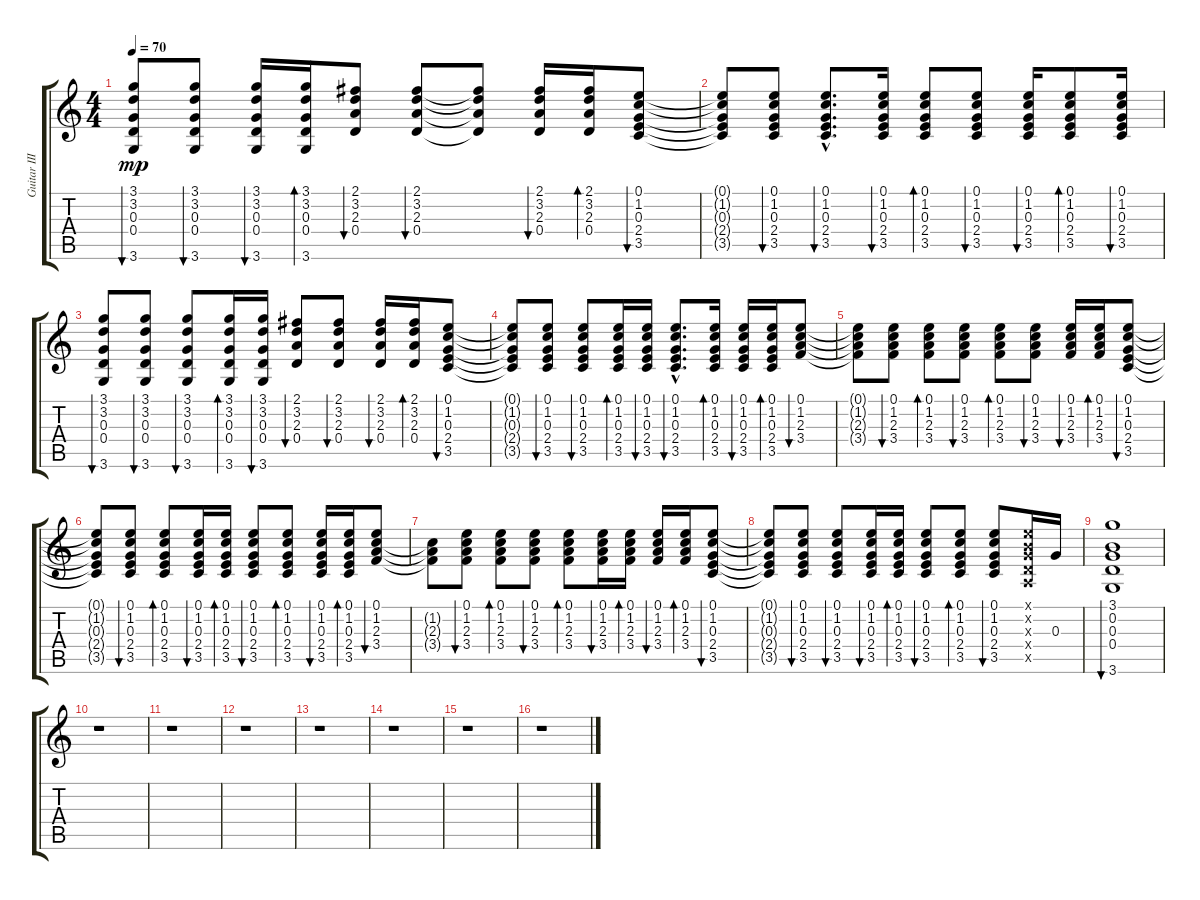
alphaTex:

\track ("Guitar III (clean)" "Guitar III") {instrument electricguitarjazz}
\staff {score tabs}
\tuning (E4 B3 G3 D3 A2 E2) {hide}
\ts (4 4)
\tempo 70
\clef g2
\ks c
(3.1 3.2 0.3 0.4 3.6).8{bu 30 dy mp} (3.1 3.2 0.3 0.4 3.6).8{bu 30} (3.1 3.2 0.3 0.4 3.6).16{bu 30} (3.1 3.2 0.3 0.4 3.6).16{bd 30} (2.1 3.2 2.3 0.4).8{bu 30} (2.1 3.2 2.3 0.4).8{bu 30} (2.1{t} 3.2{t} 2.3{t} 0.4{t}).8 (2.1 3.2 2.3 0.4).16{bu 30} (2.1 3.2 2.3 0.4).16{bd 30} (0.1 1.2 0.3 2.4 3.5).8{bu 30} |
(0.1{t} 1.2{t} 0.3{t} 2.4{t} 3.5{t}).8 (0.1 1.2 0.3 2.4 3.5).8{bu 30} (0.1{hac} 1.2{hac} 0.3{hac} 2.4{hac} 3.5{hac}).8{d bu 30} (0.1 1.2 0.3 2.4 3.5).16{bu 30} (0.1 1.2 0.3 2.4 3.5).8{bd 30} (0.1 1.2 0.3 2.4 3.5).8{bu 30} (0.1 1.2 0.3 2.4 3.5).16{bu 30} (0.1 1.2 0.3 2.4 3.5).8{bd 30} (0.1 1.2 0.3 2.4 3.5).16{bu 30} |
(3.1 3.2 0.3 0.4 3.6).8{bu 30} (3.1 3.2 0.3 0.4 3.6).8{bu 30} (3.1 3.2 0.3 0.4 3.6).8{bu 30} (3.1 3.2 0.3 0.4 3.6).16{bd 30} (3.1 3.2 0.3 0.4 3.6).16{bu 30} (2.1 3.2 2.3 0.4).8{bu 30} (2.1 3.2 2.3 0.4).8{bu 30} (2.1 3.2 2.3 0.4).16{bu 30} (2.1 3.2 2.3 0.4).16{bd 30} (0.1 1.2 0.3 2.4 3.5).8{bu 30} |
(0.1{t} 1.2{t} 0.3{t} 2.4{t} 3.5{t}).8 (0.1 1.2 0.3 2.4 3.5).8{bu 30} (0.1 1.2 0.3 2.4 3.5).8{bu 30} (0.1 1.2 0.3 2.4 3.5).16{bd 30} (0.1 1.2 0.3 2.4 3.5).16{bu 30} (0.1{hac} 1.2{hac} 0.3{hac} 2.4{hac} 3.5{hac}).8{d bu 30} (0.1 1.2 0.3 2.4 3.5).16{bd 30} (0.1 1.2 0.3 2.4 3.5).16{bu 30} (0.1 1.2 0.3 2.4 3.5).16{bd 30} (0.1 1.2 2.3 3.4).8{bu 30} |
(0.1{t} 1.2{t} 2.3{t} 3.4{t}).8 (0.1 1.2 2.3 3.4).8{bu 30} (0.1 1.2 2.3 3.4).8{bd 30} (0.1 1.2 2.3 3.4).8{bu 30} (0.1 1.2 2.3 3.4).8{bd 30} (0.1 1.2 2.3 3.4).8{bu 30} (0.1 1.2 2.3 3.4).16{bu 30} (0.1 1.2 2.3 3.4).16{bd 30} (0.1 1.2 0.3 2.4 3.5).8{bu 30} |
(0.1{t} 1.2{t} 0.3{t} 2.4{t} 3.5{t}).8 (0.1 1.2 0.3 2.4 3.5).8{bu 30} (0.1 1.2 0.3 2.4 3.5).8{bd 30} (0.1 1.2 0.3 2.4 3.5).16{bu 30} (0.1 1.2 0.3 2.4 3.5).16{bd 30} (0.1 1.2 0.3 2.4 3.5).8{bu 30} (0.1 1.2 0.3 2.4 3.5).8{bd 30} (0.1 1.2 0.3 2.4 3.5).16{bu 30} (0.1 1.2 0.3 2.4 3.5).16{bd 30} (0.1 1.2 2.3 3.4).8{bu 30} |
(1.2{t} 2.3{t} 3.4{t}).8 (0.1 1.2 2.3 3.4).8{bu 30} (0.1 1.2 2.3 3.4).8{bd 30} (0.1 1.2 2.3 3.4).8{bu 60} (0.1 1.2 2.3 3.4).8{bd 30} (0.1 1.2 2.3 3.4).16{bu 30} (0.1 1.2 2.3 3.4).16{bd 30} (0.1 1.2 2.3 3.4).16{bu 30} (0.1 1.2 2.3 3.4).16{bd 30} (0.1 1.2 0.3 2.4 3.5).8{bu 30} |
(0.1{t} 1.2{t} 0.3{t} 2.4{t} 3.5{t}).8 (0.1 1.2 0.3 2.4 3.5).8{bu 30} (0.1 1.2 0.3 2.4 3.5).8{bu 30} (0.1 1.2 0.3 2.4 3.5).16{bu 30} (0.1 1.2 0.3 2.4 3.5).16{bd 30} (0.1 1.2 0.3 2.4 3.5).8{bu 30} (0.1 1.2 0.3 2.4 3.5).8{bd 30} (0.1 1.2 0.3 2.4 3.5).8{bu 30} (0.1{x} 0.2{x} 0.3{x} 0.4{x} 0.5{x}).16 0.3.16 |
(3.1 0.2 0.3 0.4 3.6).1{bu 30} |
r.1 |
r.1 |
r.1 |
r.1 |
r.1 |
r.1 |
r.1
